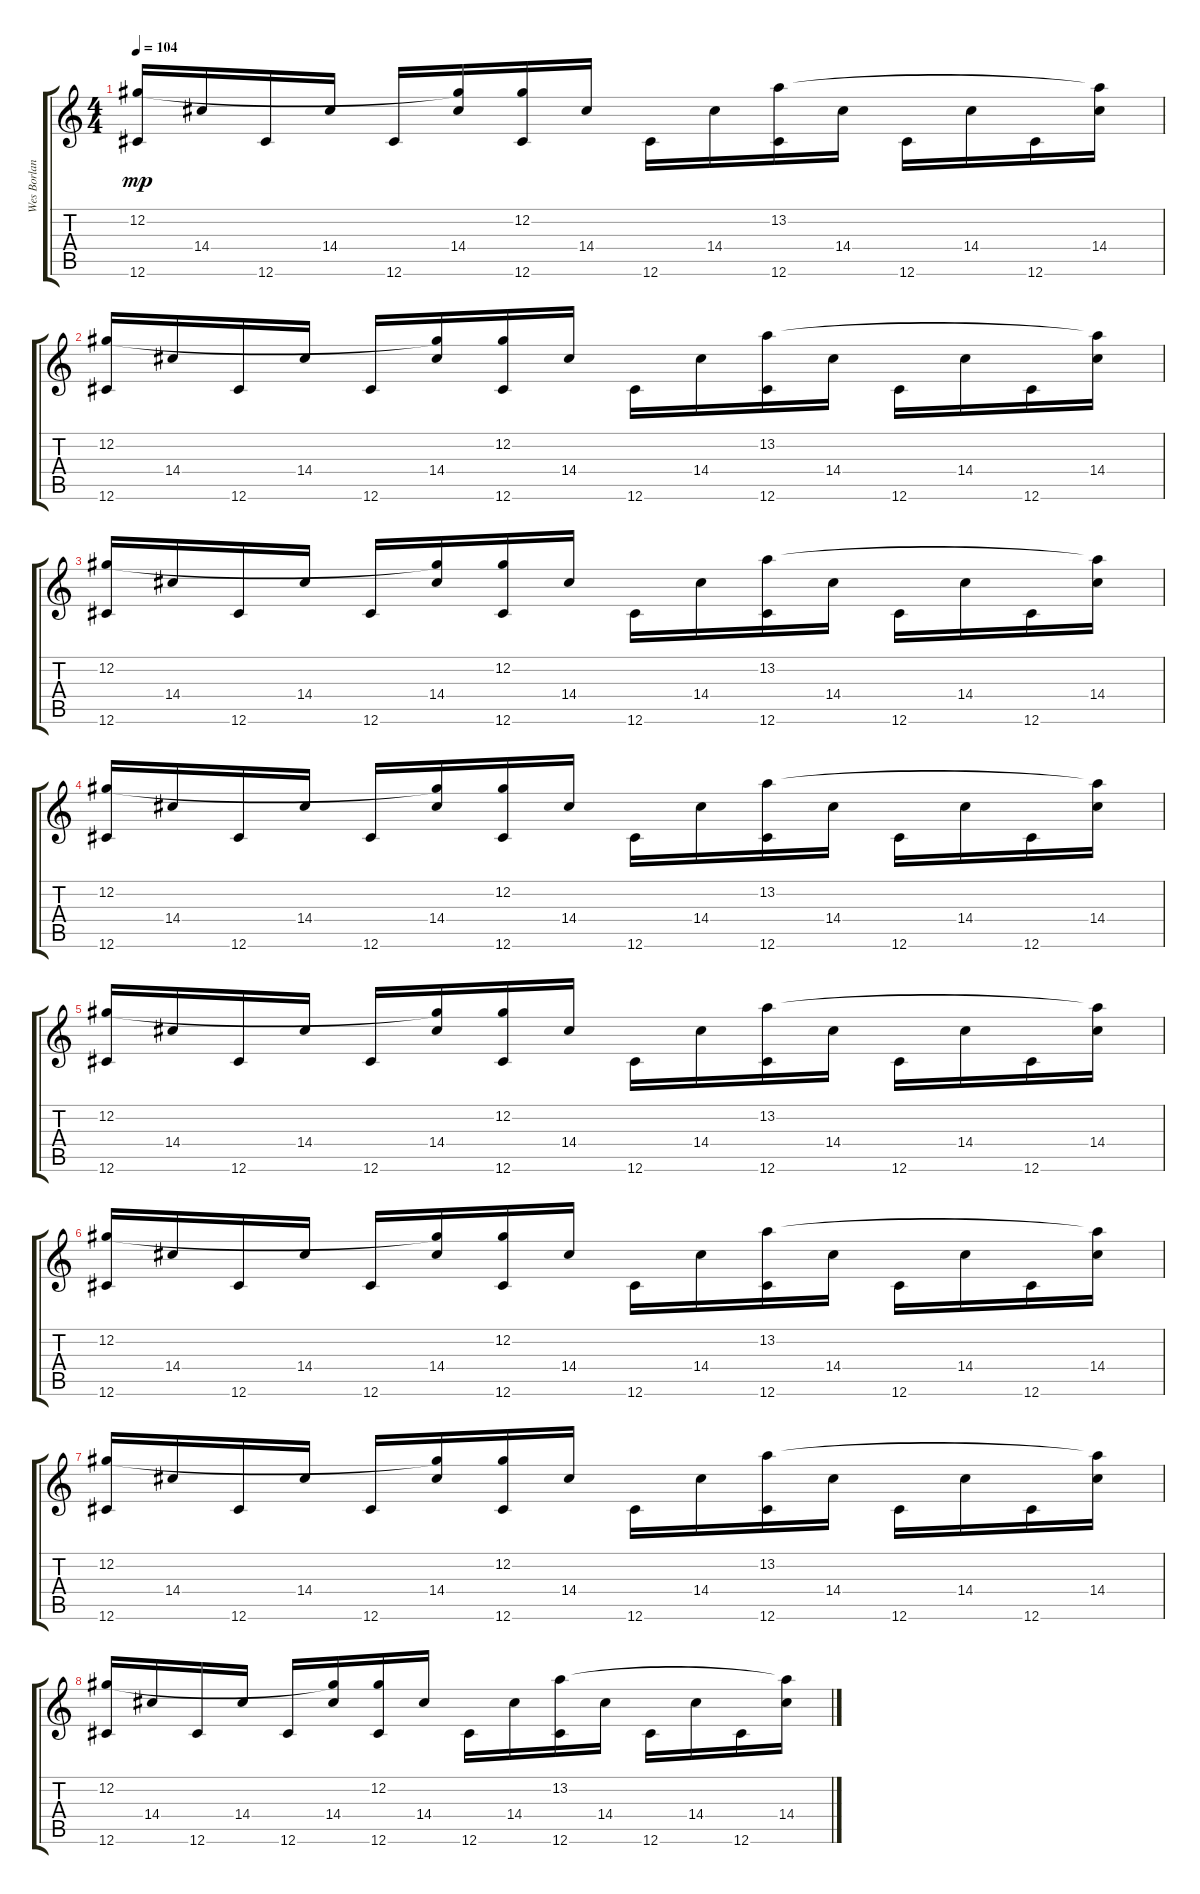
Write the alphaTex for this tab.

\track ("Wes Borland (Guitar)" "Wes Borlan") {instrument electricguitarclean}
\staff {score tabs}
\tuning (Db4 Ab3 E3 B2 Gb2 Db2) {hide}
\ts (4 4)
\tempo 104
\clef g2
\ks c
(12.2 12.6).16{dy mp} 14.4.16 12.6.16 14.4.16 12.6.16 (12.2{t} 14.4).16 (12.2 12.6).16 14.4.16 12.6.16 14.4.16 (13.2 12.6).16 14.4.16 12.6.16 14.4.16 12.6.16 (13.2{t} 14.4).16 |
(12.2 12.6).16 14.4.16 12.6.16 14.4.16 12.6.16 (12.2{t} 14.4).16 (12.2 12.6).16 14.4.16 12.6.16 14.4.16 (13.2 12.6).16 14.4.16 12.6.16 14.4.16 12.6.16 (13.2{t} 14.4).16 |
(12.2 12.6).16 14.4.16 12.6.16 14.4.16 12.6.16 (12.2{t} 14.4).16 (12.2 12.6).16 14.4.16 12.6.16 14.4.16 (13.2 12.6).16 14.4.16 12.6.16 14.4.16 12.6.16 (13.2{t} 14.4).16 |
(12.2 12.6).16 14.4.16 12.6.16 14.4.16 12.6.16 (12.2{t} 14.4).16 (12.2 12.6).16 14.4.16 12.6.16 14.4.16 (13.2 12.6).16 14.4.16 12.6.16 14.4.16 12.6.16 (13.2{t} 14.4).16 |
(12.2 12.6).16 14.4.16 12.6.16 14.4.16 12.6.16 (12.2{t} 14.4).16 (12.2 12.6).16 14.4.16 12.6.16 14.4.16 (13.2 12.6).16 14.4.16 12.6.16 14.4.16 12.6.16 (13.2{t} 14.4).16 |
(12.2 12.6).16 14.4.16 12.6.16 14.4.16 12.6.16 (12.2{t} 14.4).16 (12.2 12.6).16 14.4.16 12.6.16 14.4.16 (13.2 12.6).16 14.4.16 12.6.16 14.4.16 12.6.16 (13.2{t} 14.4).16 |
(12.2 12.6).16 14.4.16 12.6.16 14.4.16 12.6.16 (12.2{t} 14.4).16 (12.2 12.6).16 14.4.16 12.6.16 14.4.16 (13.2 12.6).16 14.4.16 12.6.16 14.4.16 12.6.16 (13.2{t} 14.4).16 |
(12.2 12.6).16 14.4.16 12.6.16 14.4.16 12.6.16 (12.2{t} 14.4).16 (12.2 12.6).16 14.4.16 12.6.16 14.4.16 (13.2 12.6).16 14.4.16 12.6.16 14.4.16 12.6.16 (13.2{t} 14.4).16
